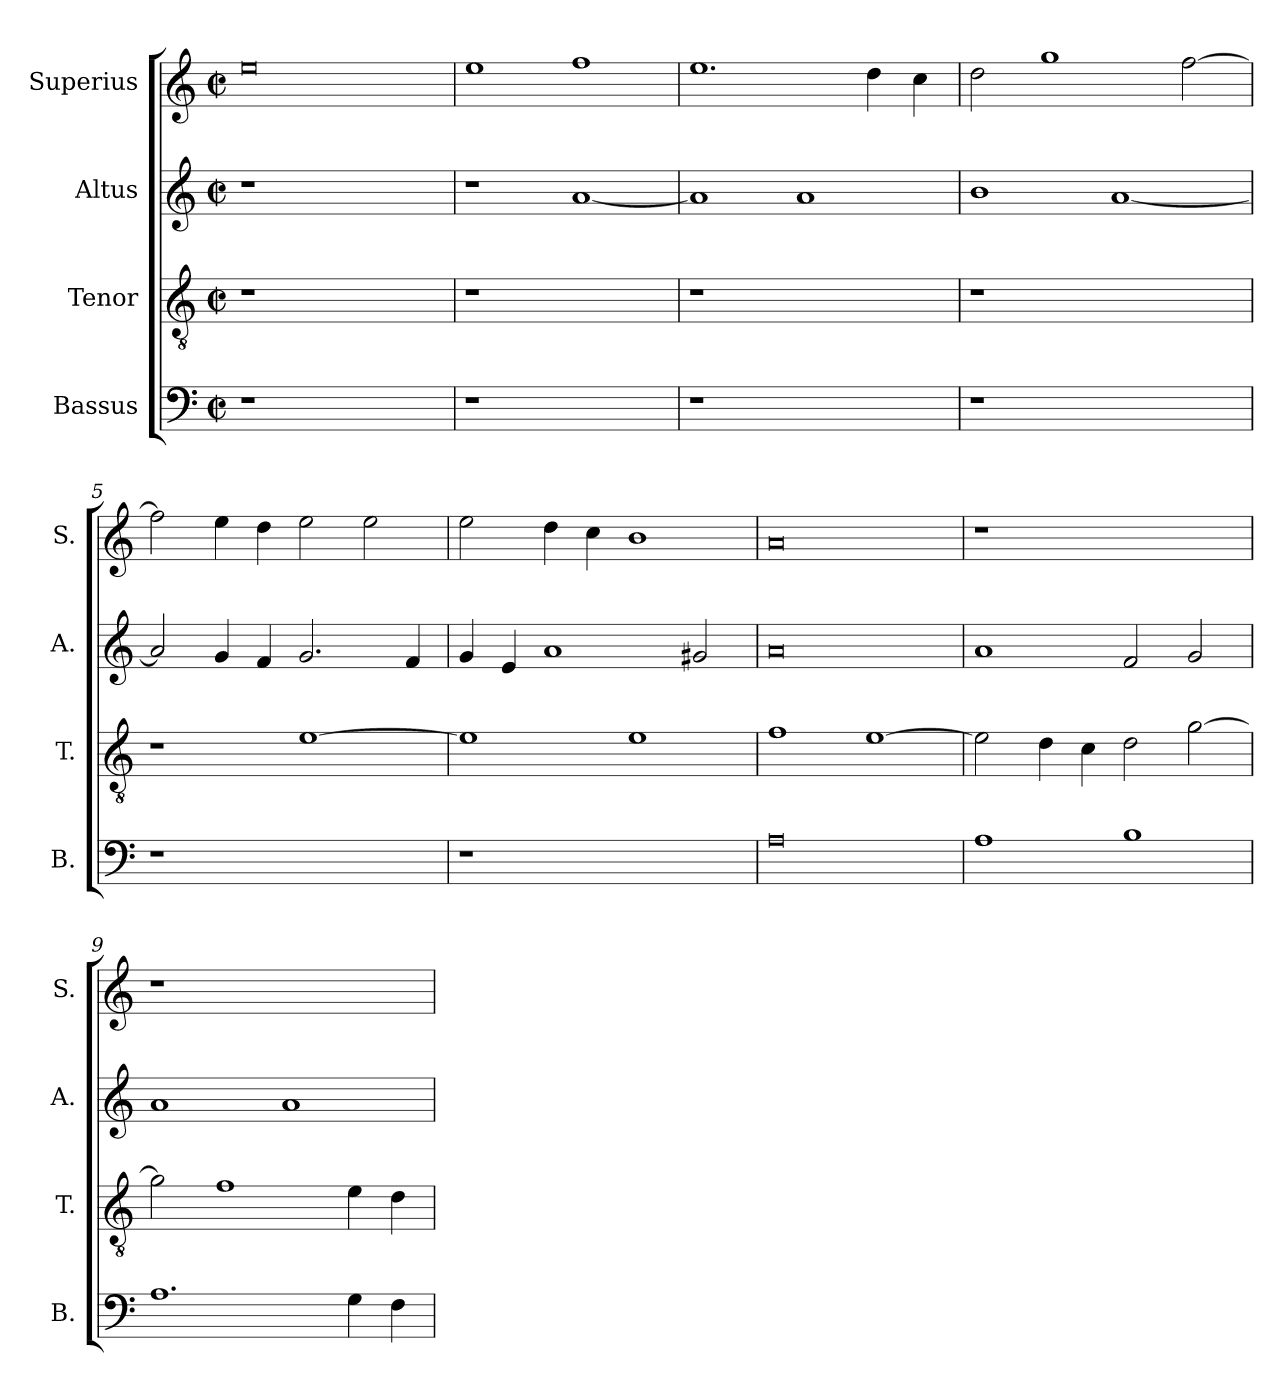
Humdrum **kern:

**kern	**kern	**kern	**kern
*part4	*part3	*part2	*part1
*staff4	*staff3	*staff2	*staff1
*I"Bassus	*I"Tenor	*I"Altus	*I"Superius
*I'B.	*I'T.	*I'A.	*I'S.
!!LO:PB:g=z
*clefF4	*clefGv2	*clefG2	*clefG2
*	*ITrd7c12	*	*
*k[]	*k[]	*k[]	*k[]
*C:	*C:	*C:	*C:
*M2/2	*M2/2	*M2/2	*M2/2
*met(c|)	*met(c|)	*met(c|)	*met(c|)
=1	=1	=1	=1
!LO:N:vis=1	!LO:N:vis=1	!LO:N:vis=1	!
1r	1r	1r	0eei
1ryy	1ryy	1ryy	.
=2	=2	=2	=2
!LO:N:vis=1	!LO:N:vis=1	!	!
1r	1r	1r	1eei
1ryy	1ryy	[<1ai	1ffi
=3	=3	=3	=3
!LO:N:vis=1	!LO:N:vis=1	!	!
1r	1r	1ai]	1.eei
1ryy	1ryy	1ai	.
.	.	.	4ddi\
.	.	.	4cci\
=4	=4	=4	=4
!LO:N:vis=1	!LO:N:vis=1	!	!
1r	1r	1bi	2ddi\
.	.	.	1ggi
1ryy	1ryy	[<1ai	.
.	.	.	[>2ffi\
=5	=5	=5	=5
!LO:N:vis=1	!	!	!
1r	1r	2ai/]	2ffi\]
.	.	4gi/	4eei\
.	.	4fi/	4ddi\
1ryy	[>1Ei	2.gi/	2eei\
.	.	.	2eei\
.	.	4fi/	.
=6	=6	=6	=6
!LO:N:vis=1	!	!	!
1r	1Ei]	4gi/	2eei\
.	.	4ei/	.
.	.	1ai	4ddi\
.	.	.	4cci\
1ryy	1Ei	.	1bi
.	.	2g#Xi/	.
!!LO:LB:g=z
=7	=7	=7	=7
0Ai	1Fi	0ai	0ai
.	[>1Ei	.	.
=8	=8	=8	=8
!	!	!	!LO:N:vis=1
1Ai	2Ei\]	1ai	1r
.	4Di\	.	.
.	4Ci\	.	.
1Bi	2Di\	2fi/	1ryy
.	[>2Gi\	2gi/	.
=9	=9	=9	=9
!	!	!	!LO:N:vis=1
1.Ai	2Gi\]	1ai	1r
.	1Fi	.	.
.	.	1ai	1ryy
4Gi\	4Ei\	.	.
4Fi\	4Di\	.	.
=	=	=	=
*-	*-	*-	*-
